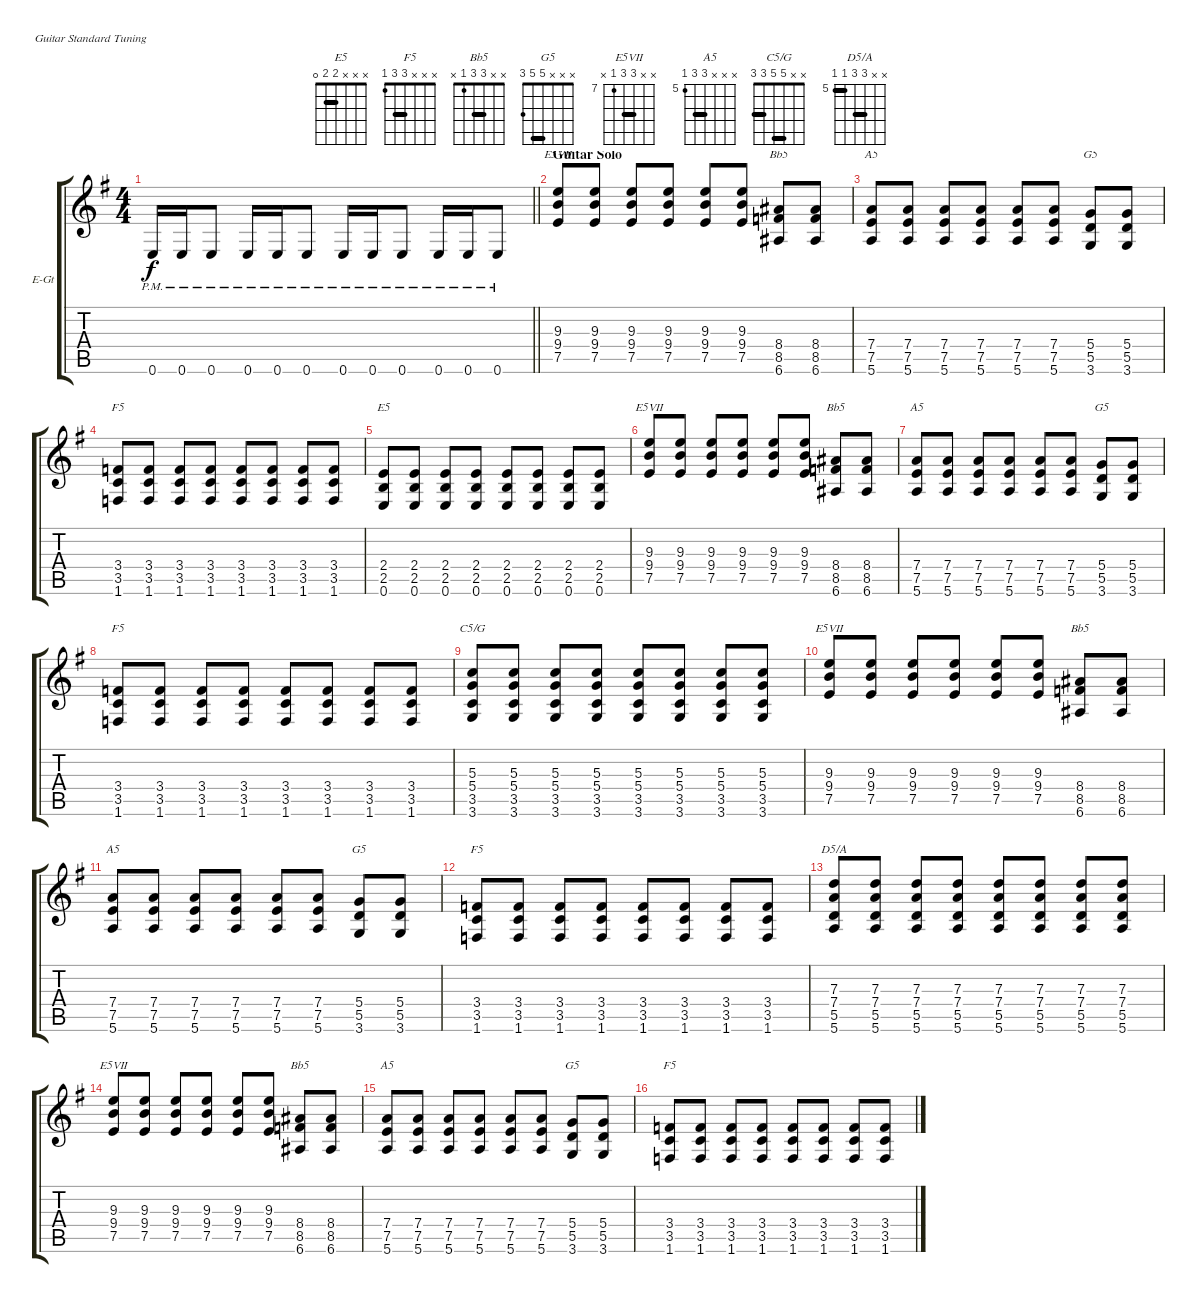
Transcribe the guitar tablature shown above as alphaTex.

\defaultSystemsLayout 4
\bracketExtendMode groupsimilarinstruments
\firstSystemTrackNameOrientation horizontal
\otherSystemsTrackNameOrientation horizontal
\track ("Guitar 4" "E-Gt") {instrument distortionguitar}
\staff {score tabs}
\tuning (E4 B3 G3 D3 A2 E2)
\chord ("E5" x x x 2 2 0) {barre 2}
\chord ("F5" x x x 3 3 1) {barre 3}
\chord ("Bb5" x x 3 3 1 x) {barre 3}
\chord ("G5" x x x 5 5 3) {barre 5}
\chord ("E5VII" x x 9 9 7 x) {firstfret 7 barre 9}
\chord ("A5" x x x 7 7 5) {firstfret 5 barre 7}
\chord ("C5/G" x x 5 5 3 3) {barre (3 5)}
\chord ("D5/A" x x 7 7 5 5) {firstfret 5 barre (5 7)}
\ts (4 4)
\tempo (188 hide)
\clef g2
\barLineRight lightlight
\ks g
0.6{pm}.16{dy f} 0.6{pm}.16 0.6{pm}.8 0.6{pm}.16 0.6{pm}.16 0.6{pm}.8 0.6{pm}.16 0.6{pm}.16 0.6{pm}.8 0.6{pm}.16 0.6{pm}.16 0.6{pm}.8 |
\section ("" "Guitar Solo")
(7.5 9.4 9.3).8{ch "E5VII"} (7.5 9.4 9.3).8 (7.5 9.4 9.3).8 (7.5 9.4 9.3).8 (7.5 9.4 9.3).8 (7.5 9.4 9.3).8 (8.4 8.5 6.6).8{ch "Bb5"} (8.4 8.5 6.6).8 |
(7.5 7.4 5.6).8{ch "A5"} (7.5 7.4 5.6).8 (7.5 7.4 5.6).8 (7.5 7.4 5.6).8 (7.5 7.4 5.6).8 (7.5 7.4 5.6).8 (5.5 5.4 3.6).8{ch "G5"} (5.5 5.4 3.6).8 |
(1.6 3.5 3.4).8{ch "F5"} (1.6 3.5 3.4).8 (1.6 3.5 3.4).8 (1.6 3.5 3.4).8 (1.6 3.5 3.4).8 (1.6 3.5 3.4).8 (1.6 3.5 3.4).8 (1.6 3.5 3.4).8 |
(0.6 2.5 2.4).8{ch "E5"} (0.6 2.5 2.4).8 (0.6 2.5 2.4).8 (0.6 2.5 2.4).8 (0.6 2.5 2.4).8 (0.6 2.5 2.4).8 (0.6 2.5 2.4).8 (0.6 2.5 2.4).8 |
(7.5 9.4 9.3).8{ch "E5VII"} (7.5 9.4 9.3).8 (7.5 9.4 9.3).8 (7.5 9.4 9.3).8 (7.5 9.4 9.3).8 (7.5 9.4 9.3).8 (8.4 8.5 6.6).8{ch "Bb5"} (8.4 8.5 6.6).8 |
(7.5 7.4 5.6).8{ch "A5"} (7.5 7.4 5.6).8 (7.5 7.4 5.6).8 (7.5 7.4 5.6).8 (7.5 7.4 5.6).8 (7.5 7.4 5.6).8 (5.5 5.4 3.6).8{ch "G5"} (5.5 5.4 3.6).8 |
(1.6 3.5 3.4).8{ch "F5"} (1.6 3.5 3.4).8 (1.6 3.5 3.4).8 (1.6 3.5 3.4).8 (1.6 3.5 3.4).8 (1.6 3.5 3.4).8 (1.6 3.5 3.4).8 (1.6 3.5 3.4).8 |
(3.6 3.5 5.4 5.3).8{ch "C5/G"} (3.6 3.5 5.4 5.3).8 (3.6 3.5 5.4 5.3).8 (3.6 3.5 5.4 5.3).8 (3.6 3.5 5.4 5.3).8 (3.6 3.5 5.4 5.3).8 (3.6 3.5 5.4 5.3).8 (3.6 3.5 5.4 5.3).8 |
(7.5 9.4 9.3).8{ch "E5VII"} (7.5 9.4 9.3).8 (7.5 9.4 9.3).8 (7.5 9.4 9.3).8 (7.5 9.4 9.3).8 (7.5 9.4 9.3).8 (8.4 8.5 6.6).8{ch "Bb5"} (8.4 8.5 6.6).8 |
(7.5 7.4 5.6).8{ch "A5"} (7.5 7.4 5.6).8 (7.5 7.4 5.6).8 (7.5 7.4 5.6).8 (7.5 7.4 5.6).8 (7.5 7.4 5.6).8 (5.5 5.4 3.6).8{ch "G5"} (5.5 5.4 3.6).8 |
(1.6 3.5 3.4).8{ch "F5"} (1.6 3.5 3.4).8 (1.6 3.5 3.4).8 (1.6 3.5 3.4).8 (1.6 3.5 3.4).8 (1.6 3.5 3.4).8 (1.6 3.5 3.4).8 (1.6 3.5 3.4).8 |
(5.6 5.5 7.4 7.3).8{ch "D5/A"} (5.6 5.5 7.4 7.3).8 (5.6 5.5 7.4 7.3).8 (5.6 5.5 7.4 7.3).8 (5.6 5.5 7.4 7.3).8 (5.6 5.5 7.4 7.3).8 (5.6 5.5 7.4 7.3).8 (5.6 5.5 7.4 7.3).8 |
(7.5 9.4 9.3).8{ch "E5VII"} (7.5 9.4 9.3).8 (7.5 9.4 9.3).8 (7.5 9.4 9.3).8 (7.5 9.4 9.3).8 (7.5 9.4 9.3).8 (8.4 8.5 6.6).8{ch "Bb5"} (8.4 8.5 6.6).8 |
(7.5 7.4 5.6).8{ch "A5"} (7.5 7.4 5.6).8 (7.5 7.4 5.6).8 (7.5 7.4 5.6).8 (7.5 7.4 5.6).8 (7.5 7.4 5.6).8 (5.5 5.4 3.6).8{ch "G5"} (5.5 5.4 3.6).8 |
(1.6 3.5 3.4).8{ch "F5"} (1.6 3.5 3.4).8 (1.6 3.5 3.4).8 (1.6 3.5 3.4).8 (1.6 3.5 3.4).8 (1.6 3.5 3.4).8 (1.6 3.5 3.4).8 (1.6 3.5 3.4).8
